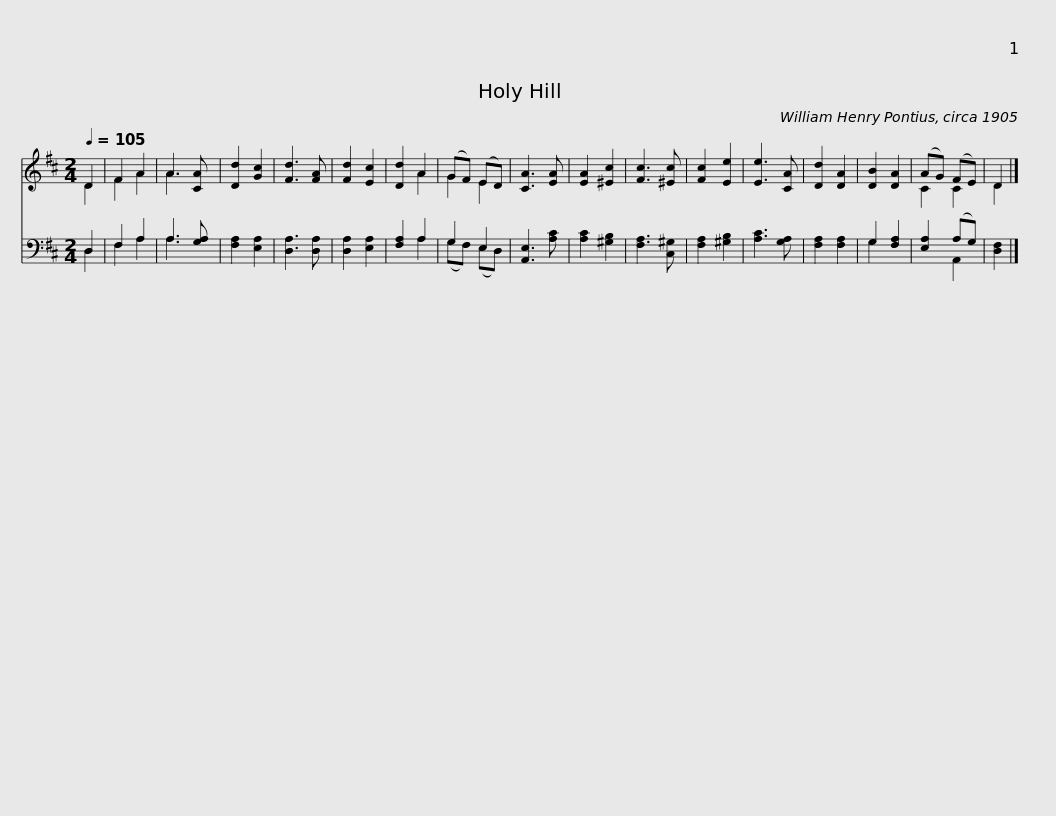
X:1
%%score ( 1 2 ) ( 3 4 )
L:1/8
Q:1/4=105
M:2/4
I:linebreak $
K:D
V:1 treble
V:2 treble
V:3 bass
V:4 bass
V:1
 D2 | F2 A2 | A3 [CA] | [Dd]2 [Gc]2 | [Fd]3 [FA] | %5
 [Fd]2 [Ec]2 | [Dd]2 A2 | (GF) (ED) | [CA]3 [EA] | [EA]2 [^Ec]2 | %10
 [Fc]3 [^Ec] | [Fc]2 [Ee]2 | [Ee]3 [CA] | [Dd]2 [DA]2 |$ [DB]2 [DA]2 | %15
 (AG) (FE) | D2 |] %17
V:2
 D2 | F2 A2 | A3 x | x4 | x4 | %5
 x4 | x2 A2 | G2 E2 | x4 | x4 | %10
 x4 | x4 | x4 | x4 |$ x4 | %15
 C2 C2 | D2 |] %17
V:3
 D,2 | F,2 A,2 | A,3 [G,A,] | [F,A,]2 [E,A,]2 | [D,A,]3 [D,A,] | %5
 [D,A,]2 [E,A,]2 | [F,A,]2 A,2 | G,2 E,2 | [A,,E,]3 [A,C] | [A,C]2 [^G,B,]2 | %10
 [F,A,]3 [C,^G,] | [F,A,]2 [^G,B,]2 | [A,C]3 [G,A,] | [F,A,]2 [F,A,]2 |$ G,2 [F,A,]2 | %15
 [E,A,]2 (A,G,) | [D,F,]2 |] %17
V:4
 D,2 | F,2 A,2 | A,3 x | x4 | x4 | %5
 x4 | x2 A,2 | (G,F,) (E,D,) | x4 | x4 | %10
 x4 | x4 | x4 | x4 |$ G,2 x2 | %15
 x2 A,,2 | x2 |] %17
